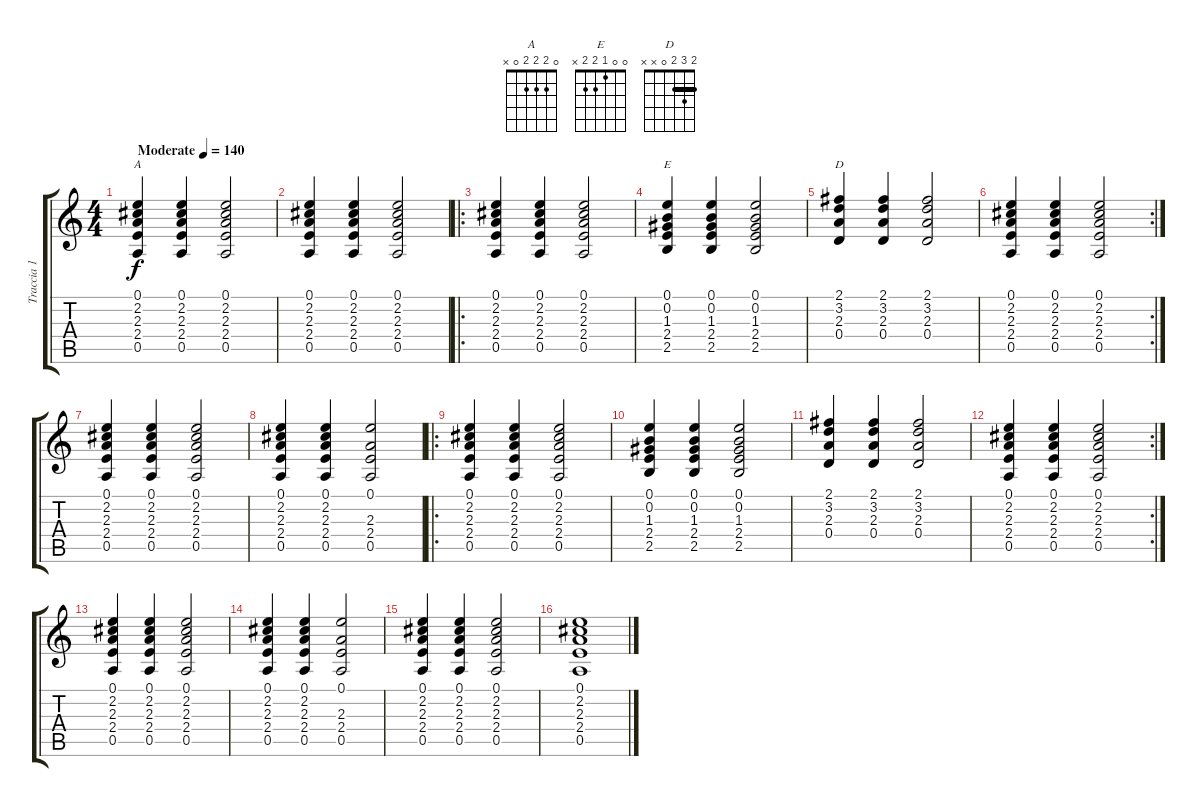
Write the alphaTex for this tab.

\track ("Traccia 1" "Traccia 1") {instrument acousticguitarsteel}
\staff {score tabs}
\tuning (E4 B3 G3 D3 A2 E2) {hide}
\chord ("A" 0 2 2 2 0 x)
\chord ("E" 0 0 1 2 2 x)
\chord ("D" 2 3 2 0 x x) {barre 2}
\ts (4 4)
\tempo (140 "Moderate")
\clef g2
\ks c
(0.1 2.2 2.3 2.4 0.5).4{ch "A" dy f instrument acousticguitarsteel} (0.1 2.2 2.3 2.4 0.5).4 (0.1 2.2 2.3 2.4 0.5).2 |
(0.1 2.2 2.3 2.4 0.5).4 (0.1 2.2 2.3 2.4 0.5).4 (0.1 2.2 2.3 2.4 0.5).2 |
\ro
(0.1 2.2 2.3 2.4 0.5).4 (0.1 2.2 2.3 2.4 0.5).4 (0.1 2.2 2.3 2.4 0.5).2 |
(0.1 0.2 1.3 2.4 2.5).4{ch "E"} (0.1 0.2 1.3 2.4 2.5).4 (0.1 0.2 1.3 2.4 2.5).2 |
(2.1 3.2 2.3 0.4).4{ch "D"} (2.1 3.2 2.3 0.4).4 (2.1 3.2 2.3 0.4).2 |
\rc 2
(0.1 2.2 2.3 2.4 0.5).4 (0.1 2.2 2.3 2.4 0.5).4 (0.1 2.2 2.3 2.4 0.5).2 |
(0.1 2.2 2.3 2.4 0.5).4 (0.1 2.2 2.3 2.4 0.5).4 (0.1 2.2 2.3 2.4 0.5).2 |
(0.1 2.2 2.3 2.4 0.5).4 (0.1 2.2 2.3 2.4 0.5).4 (0.1 2.3 2.4 0.5).2 |
\ro
(0.1 2.2 2.3 2.4 0.5).4 (0.1 2.2 2.3 2.4 0.5).4 (0.1 2.2 2.3 2.4 0.5).2 |
(0.1 0.2 1.3 2.4 2.5).4 (0.1 0.2 1.3 2.4 2.5).4 (0.1 0.2 1.3 2.4 2.5).2 |
(2.1 3.2 2.3 0.4).4 (2.1 3.2 2.3 0.4).4 (2.1 3.2 2.3 0.4).2 |
\rc 2
(0.1 2.2 2.3 2.4 0.5).4 (0.1 2.2 2.3 2.4 0.5).4 (0.1 2.2 2.3 2.4 0.5).2 |
(0.1 2.2 2.3 2.4 0.5).4 (0.1 2.2 2.3 2.4 0.5).4 (0.1 2.2 2.3 2.4 0.5).2 |
(0.1 2.2 2.3 2.4 0.5).4 (0.1 2.2 2.3 2.4 0.5).4 (0.1 2.3 2.4 0.5).2 |
(0.1 2.2 2.3 2.4 0.5).4 (0.1 2.2 2.3 2.4 0.5).4 (0.1 2.2 2.3 2.4 0.5).2 |
(0.1 2.2 2.3 2.4 0.5).1
